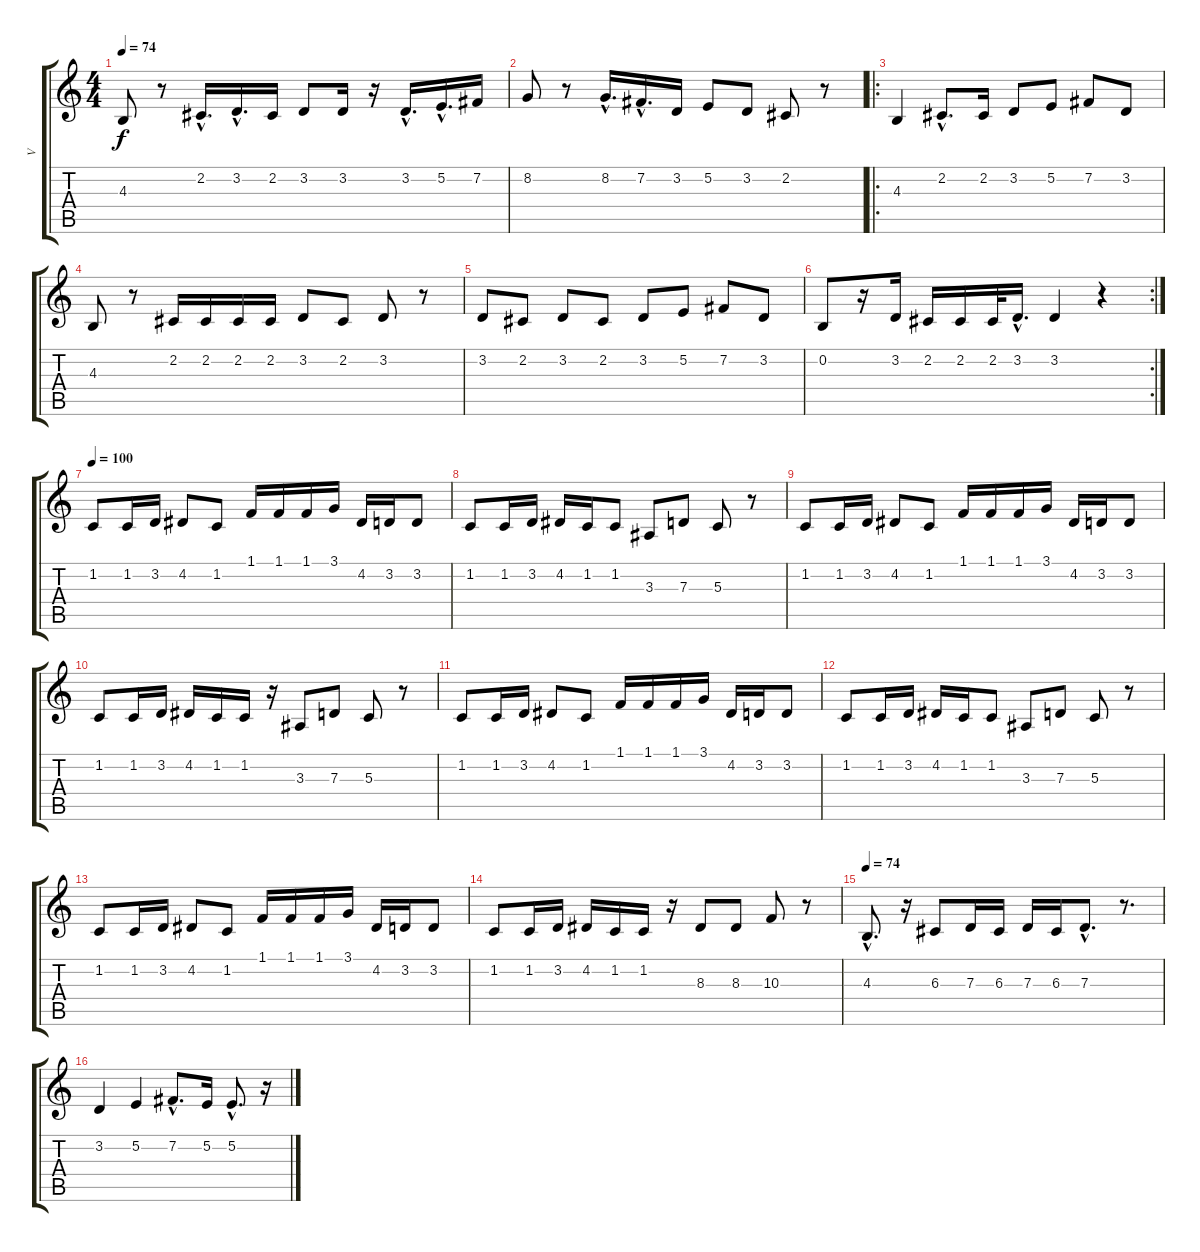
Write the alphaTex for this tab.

\track ("V" "V") {instrument frenchhorn}
\staff {score tabs}
\tuning (E4 B3 G3 D3 A2 E2) {hide}
\ts (4 4)
\tempo 74
\clef g2
\ks c
4.3.8{dy f} r.8 2.2{hac}.16{d} 3.2{hac}.16{d} 2.2.16 3.2.8 3.2.16 r.16 3.2{hac}.16{d} 5.2{hac}.16{d} 7.2.16 |
8.2.8 r.8 8.2{hac}.16{d} 7.2{hac}.16{d} 3.2.16 5.2.8 3.2.8 2.2.8 r.8 |
\ro
4.3.4{instrument brasssection} 2.2{hac}.8{d} 2.2.16 3.2.8 5.2.8 7.2.8 3.2.8 |
4.3.8 r.8 2.2.16 2.2.16 2.2.16 2.2.16 3.2.8 2.2.8 3.2.8 r.8 |
3.2.8 2.2.8 3.2.8 2.2.8 3.2.8 5.2.8 7.2.8 3.2.8 |
\rc 2
0.2.8 r.16 3.2.16 2.2.16 2.2.16 2.2.32 3.2{hac}.16{d} 3.2.4 r.4 |
\tempo 100
1.2.8 1.2.16 3.2.16 4.2.8 1.2.8 1.1.16 1.1.16 1.1.16 3.1.16 4.2.16 3.2.16 3.2.8 |
1.2.8 1.2.16 3.2.16 4.2.16 1.2.16 1.2.8 3.3.8 7.3.8 5.3.8 r.8 |
1.2.8 1.2.16 3.2.16 4.2.8 1.2.8 1.1.16 1.1.16 1.1.16 3.1.16 4.2.16 3.2.16 3.2.8 |
1.2.8 1.2.16 3.2.16 4.2.16 1.2.16 1.2.16 r.16 3.3.8 7.3.8 5.3.8 r.8 |
1.2.8 1.2.16 3.2.16 4.2.8 1.2.8 1.1.16 1.1.16 1.1.16 3.1.16 4.2.16 3.2.16 3.2.8 |
1.2.8 1.2.16 3.2.16 4.2.16 1.2.16 1.2.8 3.3.8 7.3.8 5.3.8 r.8 |
1.2.8 1.2.16 3.2.16 4.2.8 1.2.8 1.1.16 1.1.16 1.1.16 3.1.16 4.2.16 3.2.16 3.2.8 |
1.2.8 1.2.16 3.2.16 4.2.16 1.2.16 1.2.16 r.16 8.3.8 8.3.8 10.3.8 r.8 |
\tempo 74
4.3{hac}.8{d instrument frenchhorn} r.16 6.3.8 7.3.16 6.3.16 7.3.16 6.3.16 7.3{hac}.8{d} r.8{d} |
3.2.4 5.2.4 7.2{hac}.8{d} 5.2.16 5.2{hac}.8{d} r.16
